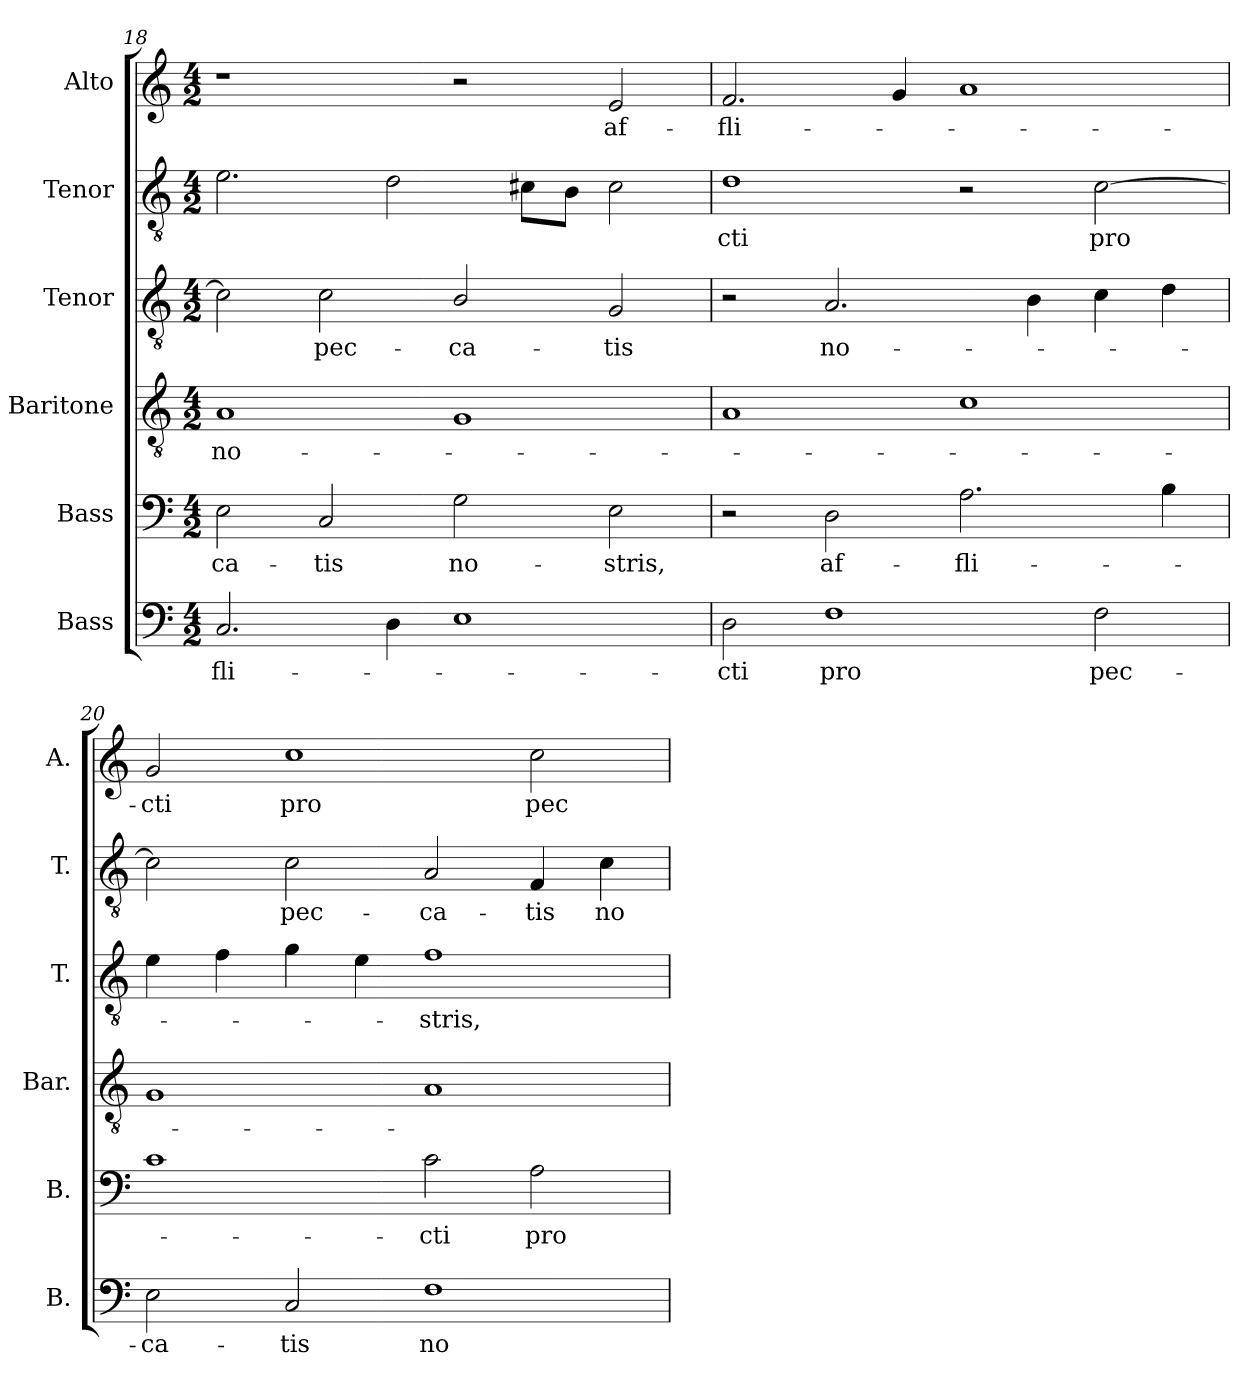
**kern	**text	**kern	**text	**kern	**text	**kern	**text	**kern	**text	**kern	**text
*part6	*part6	*part5	*part5	*part4	*part4	*part3	*part3	*part2	*part2	*part1	*part1
*staff6	*staff6	*staff5	*staff5	*staff4	*staff4	*staff3	*staff3	*staff2	*staff2	*staff1	*staff1
*I"Bass	*	*I"Bass	*	*I"Baritone	*	*I"Tenor	*	*I"Tenor	*	*I"Alto	*
*I'B.	*	*I'B.	*	*I'Bar.	*	*I'T.	*	*I'T.	*	*I'A.	*
*clefF4	*	*clefF4	*	*clefGv2	*	*clefGv2	*	*clefGv2	*	*clefG2	*
*	*	*	*	*ITrd7c12	*	*ITrd7c12	*	*ITrd7c12	*	*	*
*k[]	*	*k[]	*	*k[]	*	*k[]	*	*k[]	*	*k[]	*
*C:	*	*C:	*	*C:	*	*C:	*	*C:	*	*C:	*
*M4/2	*	*M4/2	*	*M4/2	*	*M4/2	*	*M4/2	*	*M4/2	*
=18	=18	=18	=18	=18	=18	=18	=18	=18	=18	=18	=18
!	!LO:LY:b:color=#000000	!	!	!	!	!	!	!	!	!	!
!	!	!	!LO:LY:b:color=#000000	!	!	!	!	!	!	!	!
!	!	!	!	!	!LO:LY:b:color=#000000	!	!	!	!	!	!
2.Ci/	-fli-	2Ei\	-ca-	1AAi	no-	2Ci\]	.	2.Ei\	.	1r	.
!	!	!	!LO:LY:b:color=#000000	!	!	!	!	!	!	!	!
!	!	!	!	!	!	!	!LO:LY:b:color=#000000	!	!	!	!
.	.	2Ci/	-tis	.	.	2Ci\	pec-	.	.	.	.
4Di\	.	.	.	.	.	.	.	2Di\	.	.	.
!	!	!	!LO:LY:b:color=#000000	!	!	!	!	!	!	!	!
!	!	!	!	!	!	!	!LO:LY:b:color=#000000	!	!	!	!
1Ei	.	2Gi\	no-	1GGi	.	2BBi/	-ca-	.	.	2r	.
.	.	.	.	.	.	.	.	8C#Xi\L	.	.	.
.	.	.	.	.	.	.	.	8BBi\J	.	.	.
!	!	!	!LO:LY:b:color=#000000	!	!	!	!	!	!	!	!
!	!	!	!	!	!	!	!LO:LY:b:color=#000000	!	!	!	!
!	!	!	!	!	!	!	!	!	!	!	!LO:LY:b:color=#000000
.	.	2Ei\	-stris,	.	.	2GGi/	-tis	2C#i\	.	2ei/	af-
=19	=19	=19	=19	=19	=19	=19	=19	=19	=19	=19	=19
!	!LO:LY:b:color=#000000	!	!	!	!	!	!	!	!	!	!
!	!	!	!	!	!	!	!	!	!LO:LY:b:color=#000000	!	!
!	!	!	!	!	!	!	!	!	!	!	!LO:LY:b:color=#000000
2Di\	-cti	2r	.	1AAi	.	2r	.	1Di	-cti	2.fi/	-fli-
!	!LO:LY:b:color=#000000	!	!	!	!	!	!	!	!	!	!
!	!	!	!LO:LY:b:color=#000000	!	!	!	!	!	!	!	!
!	!	!	!	!	!	!	!LO:LY:b:color=#000000	!	!	!	!
1Fi	pro	2Di\	af-	.	.	2.AAi/	no-	.	.	.	.
.	.	.	.	.	.	.	.	.	.	4gi/	.
!	!	!	!LO:LY:b:color=#000000	!	!	!	!	!	!	!	!
.	.	2.Ai\	-fli-	1Ci	.	.	.	2r	.	1ai	.
.	.	.	.	.	.	4BBi\	.	.	.	.	.
!	!LO:LY:b:color=#000000	!	!	!	!	!	!	!	!	!	!
!	!	!	!	!	!	!	!	!	!LO:LY:b:color=#000000	!	!
2Fi\	pec-	.	.	.	.	4Ci\	.	[2Ci\	pro	.	.
.	.	4Bi\	.	.	.	4Di\	.	.	.	.	.
!!LO:PB:g=z
=20	=20	=20	=20	=20	=20	=20	=20	=20	=20	=20	=20
!	!LO:LY:b:color=#000000	!	!	!	!	!	!	!	!	!	!
!	!	!	!	!	!	!	!	!	!	!	!LO:LY:b:color=#000000
2Ei\	-ca-	1ci	.	1GGi	.	4Ei\	.	2Ci\]	.	2gi/	-cti
.	.	.	.	.	.	4Fi\	.	.	.	.	.
!	!LO:LY:b:color=#000000	!	!	!	!	!	!	!	!	!	!
!	!	!	!	!	!	!	!	!	!LO:LY:b:color=#000000	!	!
!	!	!	!	!	!	!	!	!	!	!	!LO:LY:b:color=#000000
2Ci/	-tis	.	.	.	.	4Gi\	.	2Ci\	pec-	1cci	pro
.	.	.	.	.	.	4Ei\	.	.	.	.	.
!	!LO:LY:b:color=#000000	!	!	!	!	!	!	!	!	!	!
!	!	!	!LO:LY:b:color=#000000	!	!	!	!	!	!	!	!
!	!	!	!	!	!	!	!LO:LY:b:color=#000000	!	!	!	!
!	!	!	!	!	!	!	!	!	!LO:LY:b:color=#000000	!	!
1Fi	no-	2ci\	-cti	1AAi	.	1Fi	-stris,	2AAi/	-ca-	.	.
!	!	!	!LO:LY:b:color=#000000	!	!	!	!	!	!	!	!
!	!	!	!	!	!	!	!	!	!LO:LY:b:color=#000000	!	!
!	!	!	!	!	!	!	!	!	!	!	!LO:LY:b:color=#000000
.	.	2Ai\	pro	.	.	.	.	4FFi/	-tis	2cci\	pec-
!	!	!	!	!	!	!	!	!	!LO:LY:b:color=#000000	!	!
.	.	.	.	.	.	.	.	4Ci\	no-	.	.
=	=	=	=	=	=	=	=	=	=	=	=
*-	*-	*-	*-	*-	*-	*-	*-	*-	*-	*-	*-
